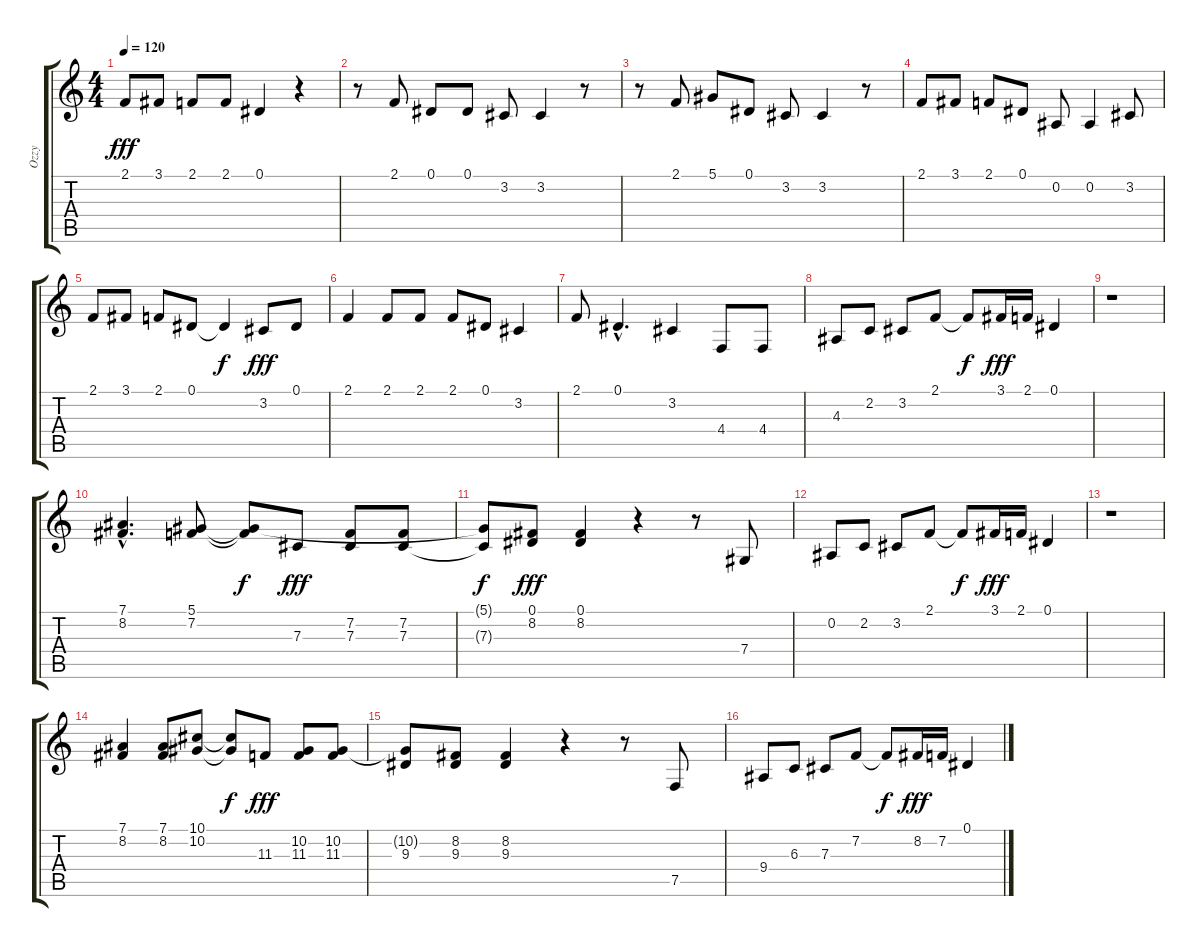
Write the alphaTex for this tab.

\track ("Ozzy" "Ozzy") {instrument trumpet}
\staff {score tabs}
\tuning (Eb4 Bb3 Gb3 Db3 Bb2 F2) {hide}
\ts (4 4)
\tempo 120
\clef g2
\ks c
2.1.8{dy fff} 3.1.8 2.1.8 2.1.8 0.1.4 r.4 |
r.8 2.1.8 0.1.8 0.1.8 3.2.8 3.2.4 r.8 |
r.8 2.1.8 5.1.8 0.1.8 3.2.8 3.2.4 r.8 |
2.1.8 3.1.8 2.1.8 0.1.8 0.2.8 0.2.4 3.2.8 |
2.1.8 3.1.8 2.1.8 0.1.8 0.1{t}.4{dy f} 3.2.8{dy fff} 0.1.8 |
2.1.4 2.1.8 2.1.8 2.1.8 0.1.8 3.2.4 |
2.1.8 0.1{hac}.4{d} 3.2.4 4.4.8 4.4.8 |
4.3.8 2.2.8 3.2.8 2.1.8 2.1{t}.8{dy f} 3.1.16{dy fff} 2.1.16 0.1.4 |
r.1 |
(7.1{hac} 8.2{hac}).4{d} (5.1 7.2).8 (5.1{t} 7.2{t}).8{dy f} 7.3.8{dy fff} (7.2 7.3).8 (7.2 7.3).8 |
(5.1{t} 7.3{t}).8{dy f} (0.1 8.2).8{dy fff} (0.1 8.2).4 r.4 r.8 7.4.8 |
0.2.8 2.2.8 3.2.8 2.1.8 2.1{t}.8{dy f} 3.1.16{dy fff} 2.1.16 0.1.4 |
r.1 |
(7.1 8.2).4 (7.1 8.2).8 (10.1 10.2).8 (10.1{t} 10.2{t}).8{dy f} 11.3.8{dy fff} (10.2 11.3).8 (10.2 11.3).8 |
(10.2{t} 9.3).8 (8.2 9.3).8 (8.2 9.3).4 r.4 r.8 7.5.8 |
9.4.8 6.3.8 7.3.8 7.2.8 7.2{t}.8{dy f} 8.2.16{dy fff} 7.2.16 0.1.4
